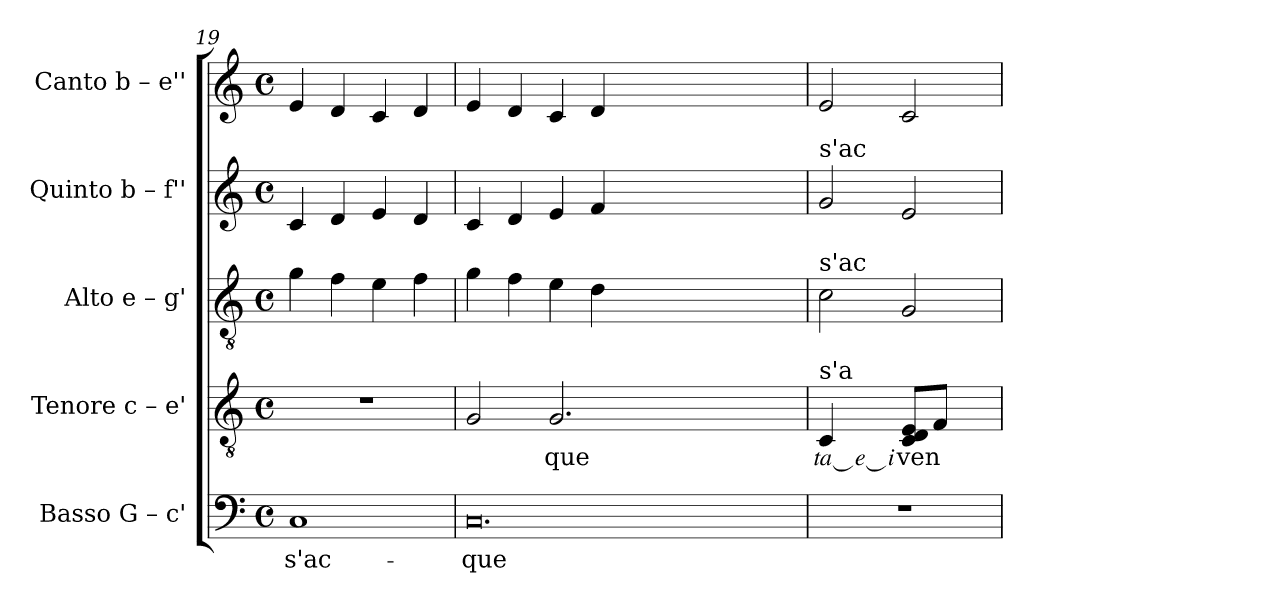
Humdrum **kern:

**kern	**text	**kern	**text	**kern	**text	**kern	**text	**kern	**text
*part5	*part5	*part4	*part4	*part3	*part3	*part2	*part2	*part1	*part1
*staff5	*staff5	*staff4	*staff4	*staff3	*staff3	*staff2	*staff2	*staff1	*staff1
*I"Basso  G – c'	*	*I"Tenore  c – e'	*	*I"Alto  e – g'	*	*I"Quinto  b – f''	*	*I"Canto  b – e''	*
*clefF4	*	*clefGv2	*	*clefGv2	*	*clefG2	*	*clefG2	*
*k[]	*	*k[]	*	*k[]	*	*k[]	*	*k[]	*
*C:	*	*C:	*	*C:	*	*C:	*	*C:	*
*M4/4	*	*M4/4	*	*M4/4	*	*M4/4	*	*M4/4	*
*met(c)	*	*met(c)	*	*met(c)	*	*met(c)	*	*met(c)	*
=19	=19	=19	=19	=19	=19	=19	=19	=19	=19
!	!LO:LY:b:rj	!	!	!	!LO:LY:b:cj	!	!LO:LY:b:rj	!	!LO:LY:b:rj
1C	s'ac-	1r	.	4g\	.	4c/	.	4e/	.
!	!	!	!	!	!LO:LY:b:cj	!	!LO:LY:b:rj	!	!LO:LY:b:rj
.	.	.	.	4f\	.	4d/	.	4d/	.
!	!	!	!	!	!LO:LY:b:cj	!	!LO:LY:b:rj	!	!LO:LY:b:rj
.	.	.	.	4e\	.	4e/	.	4c/	.
!	!	!	!	!	!LO:LY:b:cj	!	!LO:LY:b:rj	!	!LO:LY:b:rj
.	.	.	.	4f\	.	4d/	.	4d/	.
=20	=20	=20	=20	=20	=20	=20	=20	=20	=20
!	!LO:LY:b:rj	!	!	!	!LO:LY:b:cj	!	!LO:LY:b:rj	!	!LO:LY:b:rj
0.C	-que-	2G/	.	4g\	.	4c/	.	4e/	.
!	!	!	!	!	!LO:LY:b:cj	!	!LO:LY:b:rj	!	!LO:LY:b:rj
.	.	.	.	4f\	.	4d/	.	4d/	.
!	!	!	!LO:LY:b:cj	!	!LO:LY:b:cj	!	!LO:LY:b:rj	!	!LO:LY:b:rj
.	.	2.G/	que	4e\	.	4e/	.	4c/	.
!	!	!	!	!	!LO:LY:b:cj	!	!LO:LY:b:rj	!	!LO:LY:b:rj
.	.	.	.	4d\	.	4f/	.	4d/	.
.	.	.	.	0ryy	.	0ryy	.	0ryy	.
.	.	1..ryy	.	.	.	.	.	.	.
=21	=21	=21	=21	=21	=21	=21	=21	=21	=21
!	!	!	!	!	!	!LO:TX:a:t=s'ac	!	!	!
!	!	!	!	!LO:TX:a:t=s'ac	!	!	!	!	!
!	!	!LO:TX:a:t=s'a	!	!	!	!	!	!	!
!	!	!	!LO:LY:b:cj	!	!LO:LY:b:cj	!	!LO:LY:b:rj	!	!LO:LY:b:rj
1r	.	4C/	ta‿e‿i	2c\	.	2g/	.	2e/	.
.	.	4ryy	.	.	.	.	.	.	.
!	!	!	!LO:LY:b:cj	!	!LO:LY:b:cj	!	!LO:LY:b:rj	!	!LO:LY:b:rj
.	.	8D/ 8C/ 8E/L	ven	2G/	.	2e/	.	2c/	.
!	!	!	!LO:LY:b:cj	!	!	!	!	!	!
.	.	8F/J	.	.	.	.	.	.	.
.	.	4ryy	.	.	.	.	.	.	.
=	=	=	=	=	=	=	=	=	=
*-	*-	*-	*-	*-	*-	*-	*-	*-	*-
